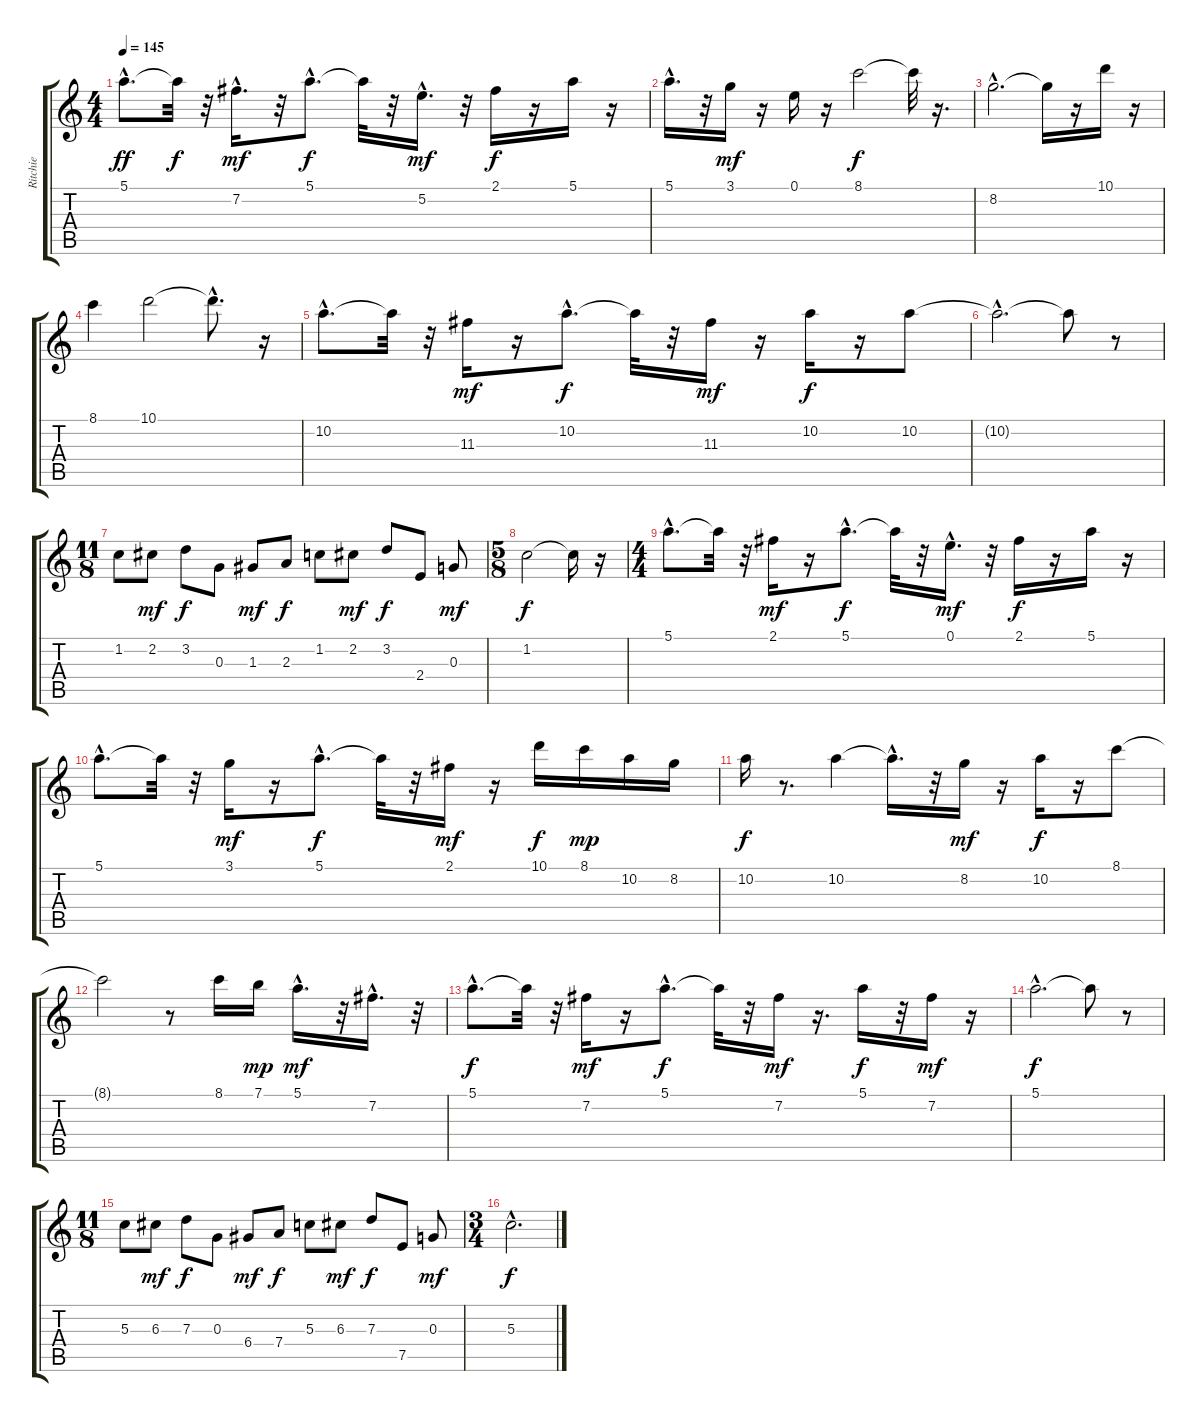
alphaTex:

\track ("Ritchie" "Ritchie") {instrument overdrivenguitar}
\staff {score tabs}
\tuning (E4 B3 G3 D3 A2 E2) {hide}
\ts (4 4)
\tempo 145
\clef g2
\ks c
5.1{hac}.8{d dy ff} 5.1{t}.32{dy f} r.32 7.2{hac}.16{d dy mf} r.32 5.1{hac}.8{d dy f} 5.1{t}.32 r.32 5.2{hac}.16{d dy mf} r.32 2.1.16{dy f} r.16 5.1.16 r.16 |
5.1{hac}.16{d} r.32 3.1.16{dy mf} r.16 0.1.16 r.16 8.1.2{dy f} 8.1{t}.32 r.16{d} |
8.2{hac}.2{d} 8.2{t}.16 r.16 10.1.16 r.16 |
8.1.4 10.1.2 10.1{hac t}.8{d} r.16 |
10.2{hac}.8{d} 10.2{t}.32 r.32 11.3.16{dy mf} r.16 10.2{hac}.8{d dy f} 10.2{t}.32 r.32 11.3.16{dy mf} r.16 10.2.16{dy f} r.16 10.2.8 |
10.2{hac t}.2{d} 10.2{t}.8 r.8 |
\ts (11 8)
1.2.8 2.2.8{dy mf} 3.2.8{dy f} 0.3.8 1.3.8{dy mf} 2.3.8{dy f} 1.2.8 2.2.8{dy mf} 3.2.8{dy f} 2.4.8 0.3.8{dy mf} |
\ts (5 8)
1.2.2{dy f} 1.2{t}.16 r.16 |
\ts (4 4)
5.1{hac}.8{d} 5.1{t}.32 r.32 2.1.16{dy mf} r.16 5.1{hac}.8{d dy f} 5.1{t}.32 r.32 0.1{hac}.16{d dy mf} r.32 2.1.16{dy f} r.16 5.1.16 r.16 |
5.1{hac}.8{d} 5.1{t}.32 r.32 3.1.16{dy mf} r.16 5.1{hac}.8{d dy f} 5.1{t}.32 r.32 2.1.16{dy mf} r.16 10.1.16{dy f} 8.1.16{dy mp} 10.2.16 8.2.16 |
10.2.16{dy f} r.8{d} 10.2.4 10.2{hac t}.16{d} r.32 8.2.16{dy mf} r.16 10.2.16{dy f} r.16 8.1.8 |
8.1{t}.2 r.8 8.1.16 7.1.16{dy mp} 5.1{hac}.16{d dy mf} r.32 7.2{hac}.16{d} r.32 |
5.1{hac}.8{d dy f} 5.1{t}.32 r.32 7.2.16{dy mf} r.16 5.1{hac}.8{d dy f} 5.1{t}.32 r.32 7.2.16{dy mf} r.16{d} 5.1.16{dy f} r.32 7.2.16{dy mf} r.16 |
5.1{hac}.2{d dy f} 5.1{t}.8 r.8 |
\ts (11 8)
5.3.8 6.3.8{dy mf} 7.3.8{dy f} 0.3.8 6.4.8{dy mf} 7.4.8{dy f} 5.3.8 6.3.8{dy mf} 7.3.8{dy f} 7.5.8 0.3.8{dy mf} |
\ts (3 4)
5.3{hac}.2{d dy f}
